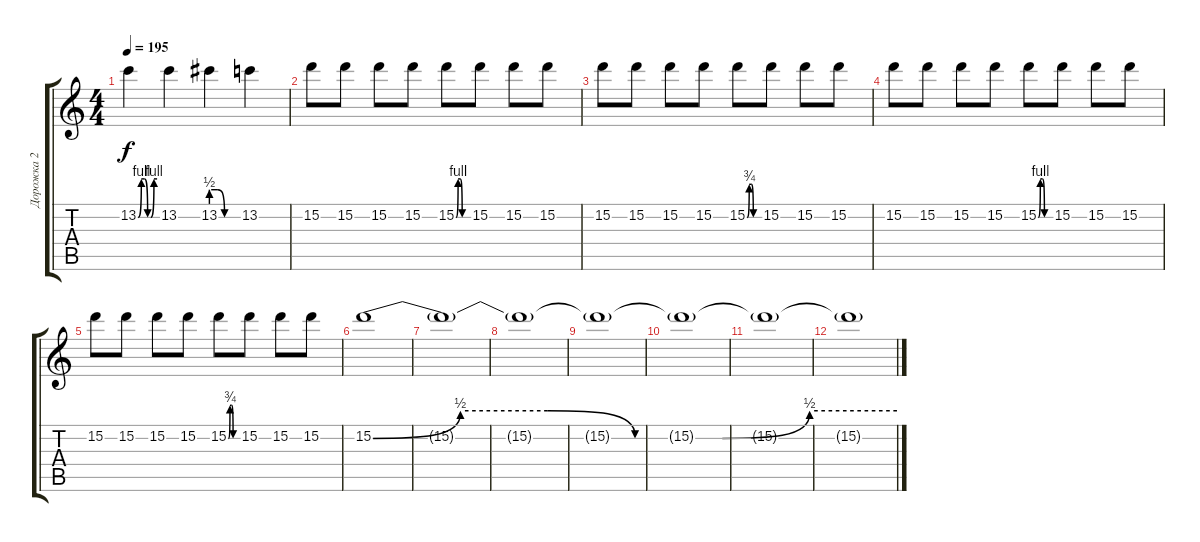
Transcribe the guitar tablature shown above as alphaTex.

\track ("Дорожка 2" "Дорожка 2") {instrument distortionguitar}
\staff {score tabs}
\tuning (E4 B3 G3 D3 A2 D2) {hide}
\ts (4 4)
\tempo 195
\clef g2
\ks c
13.2{be (custom 0 0 10 4 20 4 30 0 40 0 50 4 60 4)}.4{dy f} 13.2.4 13.2{be (custom 0 2 15 2 30 0 60 0)}.4 13.2.4 |
15.2.8 15.2.8 15.2.8 15.2.8 15.2{be (custom 0 0 10 4 20 4 30 0 60 0)}.8 15.2.8 15.2.8 15.2.8 |
15.2.8 15.2.8 15.2.8 15.2.8 15.2{be (custom 0 0 10 3 20 3 30 0 60 0)}.8 15.2.8 15.2.8 15.2.8 |
15.2.8 15.2.8 15.2.8 15.2.8 15.2{be (custom 0 0 10 4 20 4 30 0 60 0)}.8 15.2.8 15.2.8 15.2.8 |
15.2.8 15.2.8 15.2.8 15.2.8 15.2{be (custom 0 0 10 3 20 3 30 0 60 0)}.8 15.2.8 15.2.8 15.2.8 |
15.2{be (custom 0 0 10 2 20 2 30 0 40 0 50 2 60 2)}.1 |
15.2{t}.1 |
15.2{t}.1 |
15.2{t}.1 |
15.2{t}.1 |
15.2{t}.1 |
15.2{t}.1
